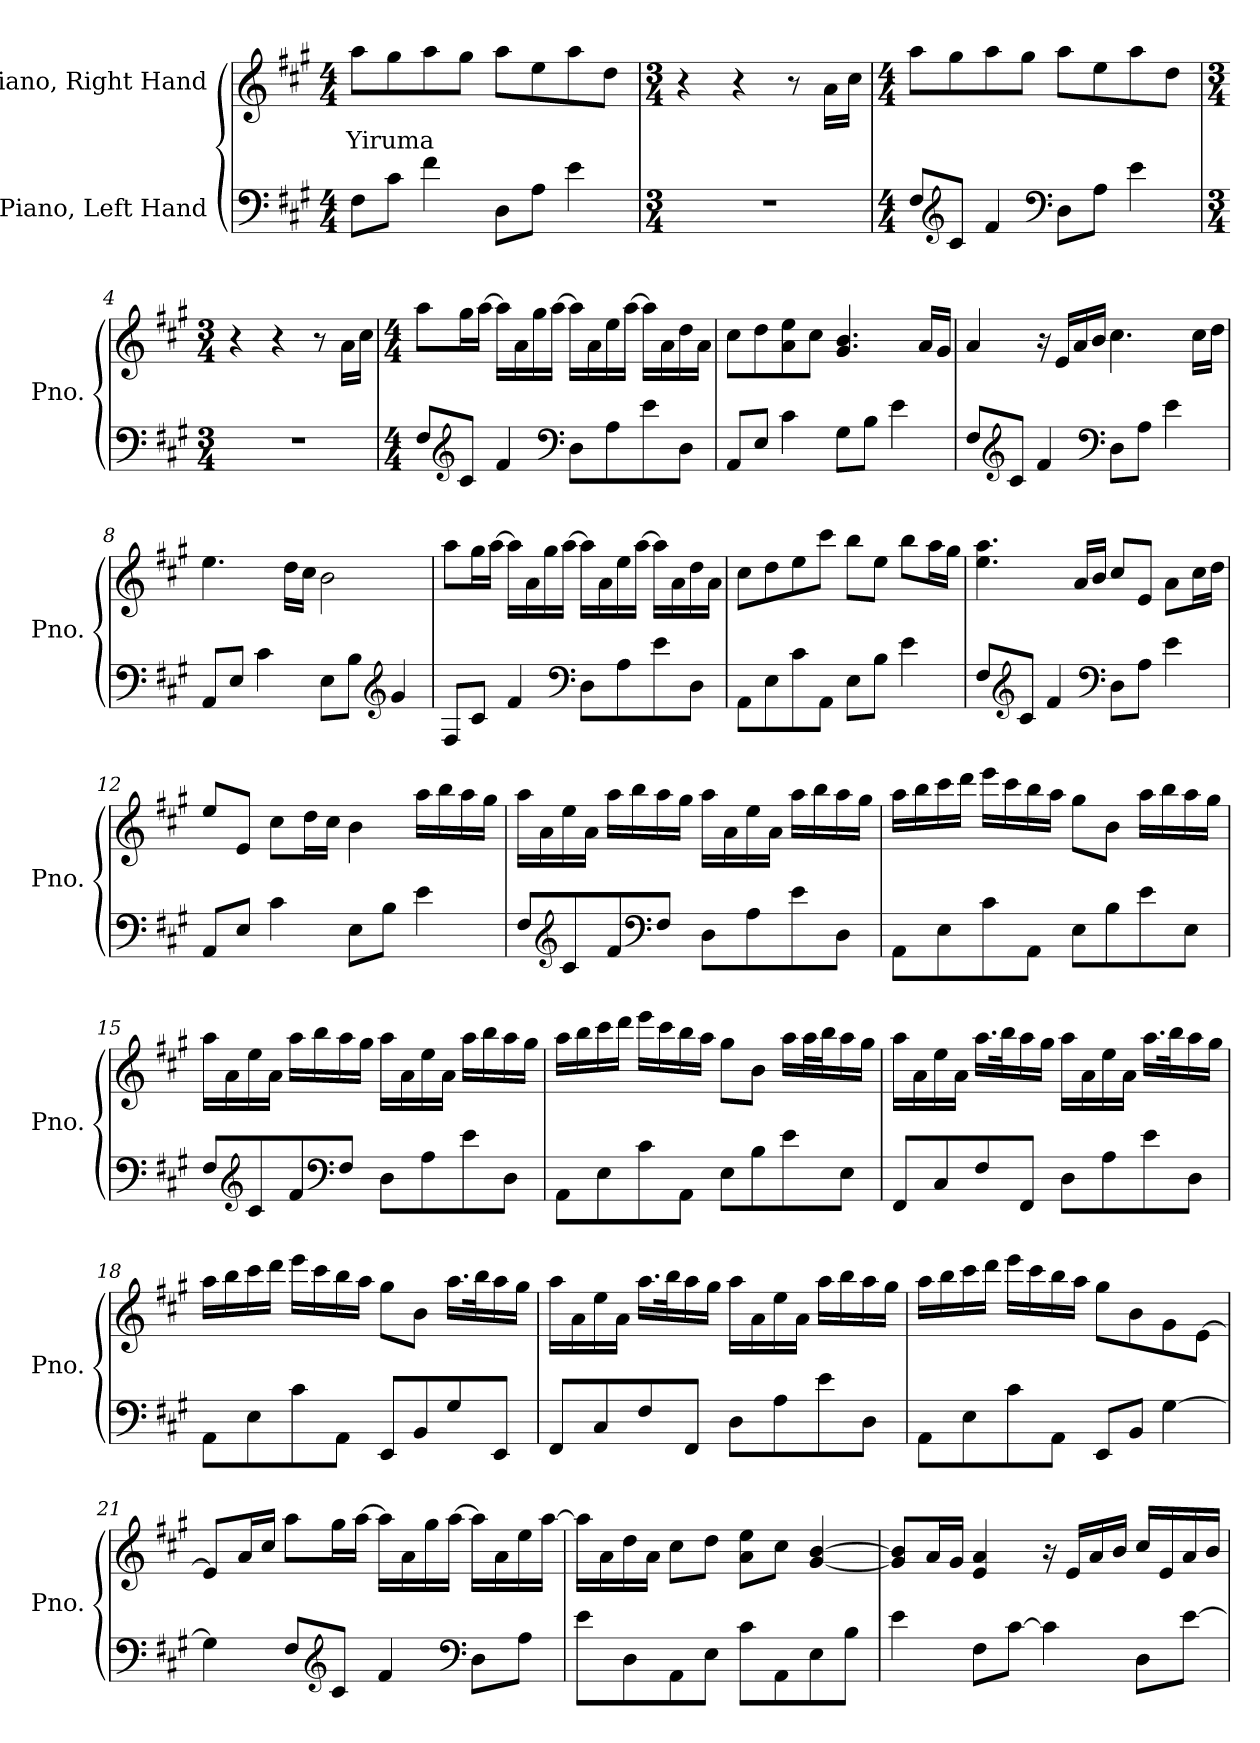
**kern	**kern	**text
*part2	*part1	*part1
*staff2	*staff1	*staff1
*I"Piano, Left Hand	*I"Piano, Right Hand	*
*I'Pno.	*I'Pno.	*
*clefF4	*clefG2	*
*k[f#c#g#]	*k[f#c#g#]	*
*M4/4	*M4/4	*
*MM65	*MM65	*
=1	=1	=1
!	!	!LO:LY:b
8F#\L	8aa\L	Yiruma
8c#\J	8gg#\	.
4f#\	8aa\	.
.	8gg#\J	.
8D\L	8aa\L	.
8A\J	8ee\	.
4e\	8aa\	.
.	8dd\J	.
=2	=2	=2
*M3/4	*M3/4	*
2.r	4r	.
.	4r	.
.	8r	.
.	16a\LL	.
.	16cc#\JJ	.
=3	=3	=3
*M4/4	*M4/4	*
8F#/L	8aa\L	.
*clefG2	*	*
8c#/J	8gg#\	.
4f#/	8aa\	.
.	8gg#\J	.
*clefF4	*	*
8D\L	8aa\L	.
8A\J	8ee\	.
4e\	8aa\	.
.	8dd\J	.
!!LO:LB:g=z
=4	=4	=4
*M3/4	*M3/4	*
2.r	4r	.
.	4r	.
.	8r	.
.	16a\LL	.
.	16cc#\JJ	.
=5	=5	=5
*M4/4	*M4/4	*
8F#/L	8aa\L	.
*clefG2	*	*
8c#/J	16gg#\L	.
.	[16aa\JJ	.
4f#/	16aa\LL]	.
.	16a\	.
.	16gg#\	.
.	[16aa\JJ	.
*clefF4	*	*
8D\L	16aa\LL]	.
.	16a\	.
8A\	16ee\	.
.	[16aa\JJ	.
8e\	16aa\LL]	.
.	16a\	.
8D\J	16dd\	.
.	16a\JJ	.
=6	=6	=6
8AA/L	8cc#\L	.
8E/J	8dd\	.
4c#\	8a\ 8ee\	.
.	8cc#\J	.
8G#\L	4.g#/ 4.b/	.
8B\J	.	.
4e\	.	.
.	16a/LL	.
.	16g#/JJ	.
!!LO:LB:g=z
=7	=7	=7
8F#/L	4a/	.
*clefG2	*	*
8c#/J	.	.
4f#/	16r	.
.	16e/LL	.
.	16a/	.
.	16b/JJ	.
*clefF4	*	*
8D\L	4.cc#\	.
8A\J	.	.
4e\	.	.
.	16cc#\LL	.
.	16dd\JJ	.
=8	=8	=8
8AA/L	4.ee\	.
8E/J	.	.
4c#\	.	.
.	16dd\LL	.
.	16cc#\JJ	.
8E\L	2b\	.
8B\J	.	.
*clefG2	*	*
4g#/	.	.
=9	=9	=9
8F#/L	8aa\L	.
8c#/J	16gg#\L	.
.	[16aa\JJ	.
4f#/	16aa\LL]	.
.	16a\	.
.	16gg#\	.
.	[16aa\JJ	.
*clefF4	*	*
8D\L	16aa\LL]	.
.	16a\	.
8A\	16ee\	.
.	[16aa\JJ	.
8e\	16aa\LL]	.
.	16a\	.
8D\J	16dd\	.
.	16a\JJ	.
!!LO:LB:g=z
=10	=10	=10
8AA\L	8cc#\L	.
8E\	8dd\	.
8c#\	8ee\	.
8AA\J	8ccc#\J	.
8E\L	8bb\L	.
8B\J	8ee\J	.
4e\	8bb\L	.
.	16aa\L	.
.	16gg#\JJ	.
=11	=11	=11
8F#/L	4.ee\ 4.aa\	.
*clefG2	*	*
8c#/J	.	.
4f#/	.	.
.	16a/LL	.
.	16b/JJ	.
*clefF4	*	*
8D\L	8cc#/L	.
8A\J	8e/J	.
4e\	8a\L	.
.	16cc#\L	.
.	16dd\JJ	.
=12	=12	=12
8AA/L	8ee/L	.
8E/J	8e/J	.
4c#\	8cc#\L	.
.	16dd\L	.
.	16cc#\JJ	.
8E\L	4b\	.
8B\J	.	.
4e\	16aa\LL	.
.	16bb\	.
.	16aa\	.
.	16gg#\JJ	.
!!LO:LB:g=z
=13	=13	=13
8F#/L	16aa\LL	.
.	16a\	.
*clefG2	*	*
8c#/	16ee\	.
.	16a\JJ	.
8f#/	16aa\LL	.
.	16bb\	.
*clefF4	*	*
8F#/J	16aa\	.
.	16gg#\JJ	.
8D\L	16aa\LL	.
.	16a\	.
8A\	16ee\	.
.	16a\JJ	.
8e\	16aa\LL	.
.	16bb\	.
8D\J	16aa\	.
.	16gg#\JJ	.
=14	=14	=14
8AA\L	16aa\LL	.
.	16bb\	.
8E\	16ccc#\	.
.	16ddd\JJ	.
8c#\	16eee\LL	.
.	16ccc#\	.
8AA\J	16bb\	.
.	16aa\JJ	.
8E\L	8gg#\L	.
8B\	8b\J	.
8e\	16aa\LL	.
.	16bb\	.
8E\J	16aa\	.
.	16gg#\JJ	.
!!LO:LB:g=z
=15	=15	=15
8F#/L	16aa\LL	.
.	16a\	.
*clefG2	*	*
8c#/	16ee\	.
.	16a\JJ	.
8f#/	16aa\LL	.
.	16bb\	.
*clefF4	*	*
8F#/J	16aa\	.
.	16gg#\JJ	.
8D\L	16aa\LL	.
.	16a\	.
8A\	16ee\	.
.	16a\JJ	.
8e\	16aa\LL	.
.	16bb\	.
8D\J	16aa\	.
.	16gg#\JJ	.
=16	=16	=16
8AA\L	16aa\LL	.
.	16bb\	.
8E\	16ccc#\	.
.	16ddd\JJ	.
8c#\	16eee\LL	.
.	16ccc#\	.
8AA\J	16bb\	.
.	16aa\JJ	.
8E\L	8gg#\L	.
8B\	8b\J	.
8e\	16aa\LL	.
.	32aa\L	.
.	32bb\J	.
8E\J	16aa\	.
.	16gg#\JJ	.
!!LO:PB:g=z
=17	=17	=17
8FF#/L	16aa\LL	.
.	16a\	.
8C#/	16ee\	.
.	16a\JJ	.
8F#/	16.aa\LL	.
.	32bb\K	.
8FF#/J	16aa\	.
.	16gg#\JJ	.
8D\L	16aa\LL	.
.	16a\	.
8A\	16ee\	.
.	16a\JJ	.
8e\	16.aa\LL	.
.	32bb\K	.
8D\J	16aa\	.
.	16gg#\JJ	.
=18	=18	=18
8AA\L	16aa\LL	.
.	16bb\	.
8E\	16ccc#\	.
.	16ddd\JJ	.
8c#\	16eee\LL	.
.	16ccc#\	.
8AA\J	16bb\	.
.	16aa\JJ	.
8EE/L	8gg#\L	.
8BB/	8b\J	.
8G#/	16.aa\LL	.
.	32bb\K	.
8EE/J	16aa\	.
.	16gg#\JJ	.
!!LO:LB:g=z
=19	=19	=19
8FF#/L	16aa\LL	.
.	16a\	.
8C#/	16ee\	.
.	16a\JJ	.
8F#/	16.aa\LL	.
.	32bb\K	.
8FF#/J	16aa\	.
.	16gg#\JJ	.
8D\L	16aa\LL	.
.	16a\	.
8A\	16ee\	.
.	16a\JJ	.
8e\	16aa\LL	.
.	16bb\	.
8D\J	16aa\	.
.	16gg#\JJ	.
=20	=20	=20
8AA\L	16aa\LL	.
.	16bb\	.
8E\	16ccc#\	.
.	16ddd\JJ	.
8c#\	16eee\LL	.
.	16ccc#\	.
8AA\J	16bb\	.
.	16aa\JJ	.
8EE/L	8gg#\L	.
8BB/J	8b\	.
[4G#\	8g#\	.
.	[8e\J	.
!!LO:LB:g=z
=21	=21	=21
4G#\]	8e/L]	.
.	16a/L	.
.	16cc#/JJ	.
8F#/L	8aa\L	.
*clefG2	*	*
8c#/J	16gg#\L	.
.	[16aa\JJ	.
4f#/	16aa\LL]	.
.	16a\	.
.	16gg#\	.
.	[16aa\JJ	.
*clefF4	*	*
8D\L	16aa\LL]	.
.	16a\	.
8A\J	16ee\	.
.	[16aa\JJ	.
=22	=22	=22
8e\L	16aa\LL]	.
.	16a\	.
8D\	16dd\	.
.	16a\JJ	.
8AA\	8cc#\L	.
8E\J	8dd\J	.
8c#\L	8a\ 8ee\L	.
8AA\	8cc#\J	.
8E\	[4g#/ [4b/	.
8B\J	.	.
=23	=23	=23
4e\	8g#/] 8b/]L	.
.	16a/L	.
.	16g#/JJ	.
8F#\L	4e/ 4a/	.
[8c#\J	.	.
4c#\]	16r	.
.	16e/LL	.
.	16a/	.
.	16b/JJ	.
8D\L	16cc#/LL	.
.	16e/	.
[8e\J	16a/	.
.	16b/JJ	.
=	=	=
*-	*-	*-
